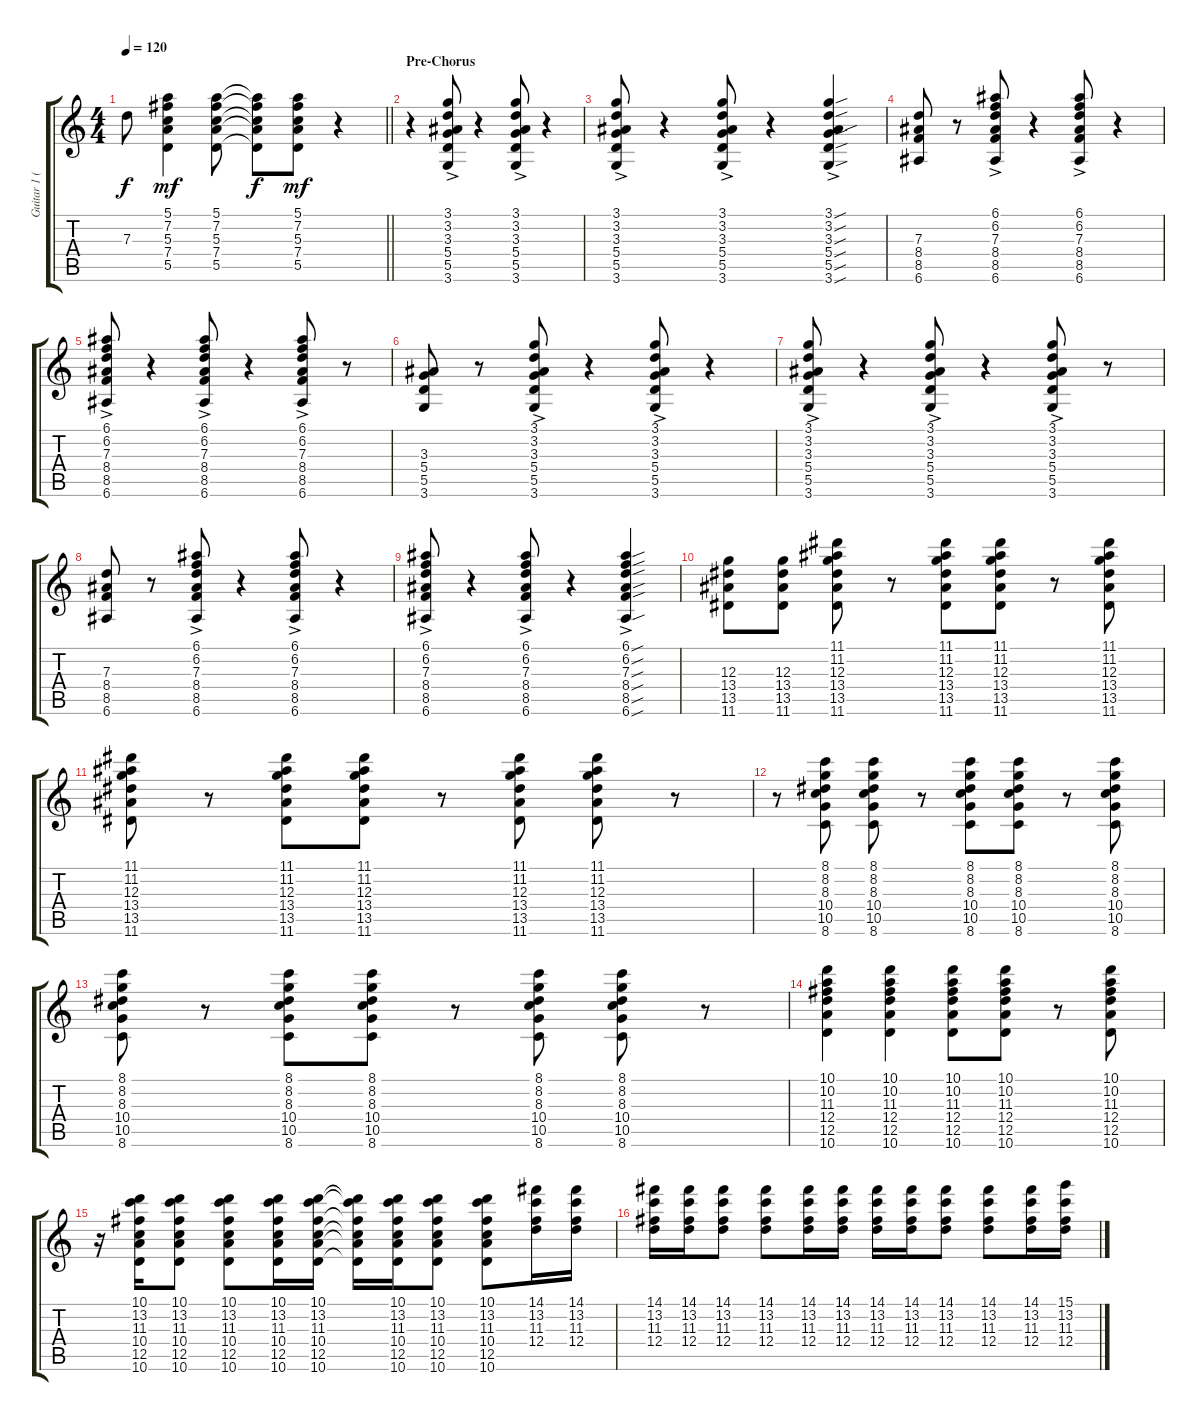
\track ("Guitar 1 (Clean)" "Guitar 1 (") {instrument electricguitarclean}
\staff {score tabs}
\tuning (E4 B3 G3 D3 A2 E2) {hide}
\ts (4 4)
\tempo 120
\clef g2
\barLineRight lightlight
\ks c
7.3{t}.8{dy f} (5.1 7.2 5.3 7.4 5.5).4{dy mf} (5.1 7.2 5.3 7.4 5.5).8 (5.1{t} 7.2{t} 5.3{t} 7.4{t} 5.5{t}).8{dy f} (5.1 7.2 5.3 7.4 5.5).8{dy mf} r.4 |
\section ("" "Pre-Chorus")
r.4 (3.1{ac} 3.2{ac} 3.3{ac} 5.4{ac} 5.5{ac} 3.6{ac}).8 r.4 (3.1{ac} 3.2{ac} 3.3{ac} 5.4{ac} 5.5{ac} 3.6{ac}).8 r.4 |
(3.1{ac} 3.2{ac} 3.3{ac} 5.4{ac} 5.5{ac} 3.6{ac}).8 r.4 (3.1{ac} 3.2{ac} 3.3{ac} 5.4{ac} 5.5{ac} 3.6{ac}).8 r.4 (3.1{sou ac} 3.2{sou ac} 3.3{sou ac} 5.4{sou ac} 5.5{sou ac} 3.6{sou ac}).4 |
(7.3 8.4 8.5 6.6).8 r.8 (6.1{ac} 6.2{ac} 7.3{ac} 8.4{ac} 8.5{ac} 6.6{ac}).8 r.4 (6.1{ac} 6.2{ac} 7.3{ac} 8.4{ac} 8.5{ac} 6.6{ac}).8 r.4 |
(6.1{ac} 6.2{ac} 7.3{ac} 8.4{ac} 8.5{ac} 6.6{ac}).8 r.4 (6.1{ac} 6.2{ac} 7.3{ac} 8.4{ac} 8.5{ac} 6.6{ac}).8 r.4 (6.1{ac} 6.2{ac} 7.3{ac} 8.4{ac} 8.5{ac} 6.6{ac}).8 r.8 |
(3.3 5.4 5.5 3.6).8 r.8 (3.1{ac} 3.2{ac} 3.3{ac} 5.4{ac} 5.5{ac} 3.6{ac}).8 r.4 (3.1{ac} 3.2{ac} 3.3{ac} 5.4{ac} 5.5{ac} 3.6{ac}).8 r.4 |
(3.1{ac} 3.2{ac} 3.3{ac} 5.4{ac} 5.5{ac} 3.6{ac}).8 r.4 (3.1{ac} 3.2{ac} 3.3{ac} 5.4{ac} 5.5{ac} 3.6{ac}).8 r.4 (3.1{ac} 3.2{ac} 3.3{ac} 5.4{ac} 5.5{ac} 3.6{ac}).8 r.8 |
(7.3 8.4 8.5 6.6).8 r.8 (6.1{ac} 6.2{ac} 7.3{ac} 8.4{ac} 8.5{ac} 6.6{ac}).8 r.4 (6.1{ac} 6.2{ac} 7.3{ac} 8.4{ac} 8.5{ac} 6.6{ac}).8 r.4 |
(6.1{ac} 6.2{ac} 7.3{ac} 8.4{ac} 8.5{ac} 6.6{ac}).8 r.4 (6.1{ac} 6.2{ac} 7.3{ac} 8.4{ac} 8.5{ac} 6.6{ac}).8 r.4 (6.1{sou ac} 6.2{sou ac} 7.3{sou ac} 8.4{sou ac} 8.5{sou ac} 6.6{sou ac}).4 |
(12.3 13.4 13.5 11.6).8 (12.3 13.4 13.5 11.6).8 (11.1 11.2 12.3 13.4 13.5 11.6).8 r.8 (11.1 11.2 12.3 13.4 13.5 11.6).8 (11.1 11.2 12.3 13.4 13.5 11.6).8 r.8 (11.1 11.2 12.3 13.4 13.5 11.6).8 |
(11.1 11.2 12.3 13.4 13.5 11.6).8 r.8 (11.1 11.2 12.3 13.4 13.5 11.6).8 (11.1 11.2 12.3 13.4 13.5 11.6).8 r.8 (11.1 11.2 12.3 13.4 13.5 11.6).8 (11.1 11.2 12.3 13.4 13.5 11.6).8 r.8 |
r.8 (8.1 8.2 8.3 10.4 10.5 8.6).8 (8.1 8.2 8.3 10.4 10.5 8.6).8 r.8 (8.1 8.2 8.3 10.4 10.5 8.6).8 (8.1 8.2 8.3 10.4 10.5 8.6).8 r.8 (8.1 8.2 8.3 10.4 10.5 8.6).8 |
(8.1 8.2 8.3 10.4 10.5 8.6).8 r.8 (8.1 8.2 8.3 10.4 10.5 8.6).8 (8.1 8.2 8.3 10.4 10.5 8.6).8 r.8 (8.1 8.2 8.3 10.4 10.5 8.6).8 (8.1 8.2 8.3 10.4 10.5 8.6).8 r.8 |
(10.1 10.2 11.3 12.4 12.5 10.6).4 (10.1 10.2 11.3 12.4 12.5 10.6).4 (10.1 10.2 11.3 12.4 12.5 10.6).8 (10.1 10.2 11.3 12.4 12.5 10.6).8 r.8 (10.1 10.2 11.3 12.4 12.5 10.6).8 |
r.16 (10.1 13.2 11.3 10.4 12.5 10.6).16 (10.1 13.2 11.3 10.4 12.5 10.6).8 (10.1 13.2 11.3 10.4 12.5 10.6).8 (10.1 13.2 11.3 10.4 12.5 10.6).16 (10.1 13.2 11.3 10.4 12.5 10.6).16 (10.1{t} 13.2{t} 11.3{t} 10.4{t} 12.5{t} 10.6{t}).16 (10.1 13.2 11.3 10.4 12.5 10.6).16 (10.1 13.2 11.3 10.4 12.5 10.6).8 (10.1 13.2 11.3 10.4 12.5 10.6).8 (14.1 13.2 11.3 12.4).16 (14.1 13.2 11.3 12.4).16 |
(14.1 13.2 11.3 12.4).16 (14.1 13.2 11.3 12.4).16 (14.1 13.2 11.3 12.4).8 (14.1 13.2 11.3 12.4).8 (14.1 13.2 11.3 12.4).16 (14.1 13.2 11.3 12.4).16 (14.1 13.2 11.3 12.4).16 (14.1 13.2 11.3 12.4).16 (14.1 13.2 11.3 12.4).8 (14.1 13.2 11.3 12.4).8 (14.1 13.2 11.3 12.4).16 (15.1 13.2 11.3 12.4).16
